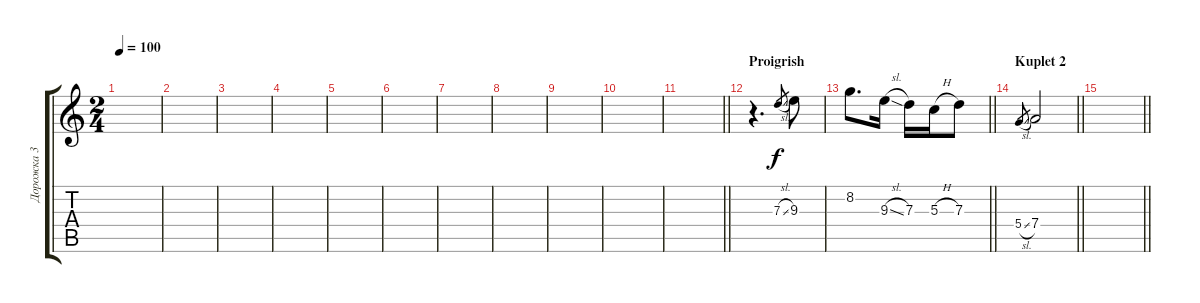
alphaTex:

\track ("Дорожка 3" "Дорожка 3") {instrument acousticguitarsteel}
\staff {score tabs}
\tuning (E4 B3 G3 D3 A2 E2) {hide}
\ts (2 4)
\tempo 100
\clef g2
\ks c
|
|
|
|
|
|
|
|
|
|
\barLineRight lightlight
|
\section ("" "Proigrish")
r.4{d} 7.3{sl}.8{gr} 9.3.8 |
\barLineRight lightlight
8.2.8{d} 9.3{sl}.16 7.3.16 5.3{h}.16 7.3.8 |
\section ("" "Kuplet 2")
\barLineRight lightlight
5.4{sl}.8{gr} 7.4.2 |
\barLineRight lightlight
